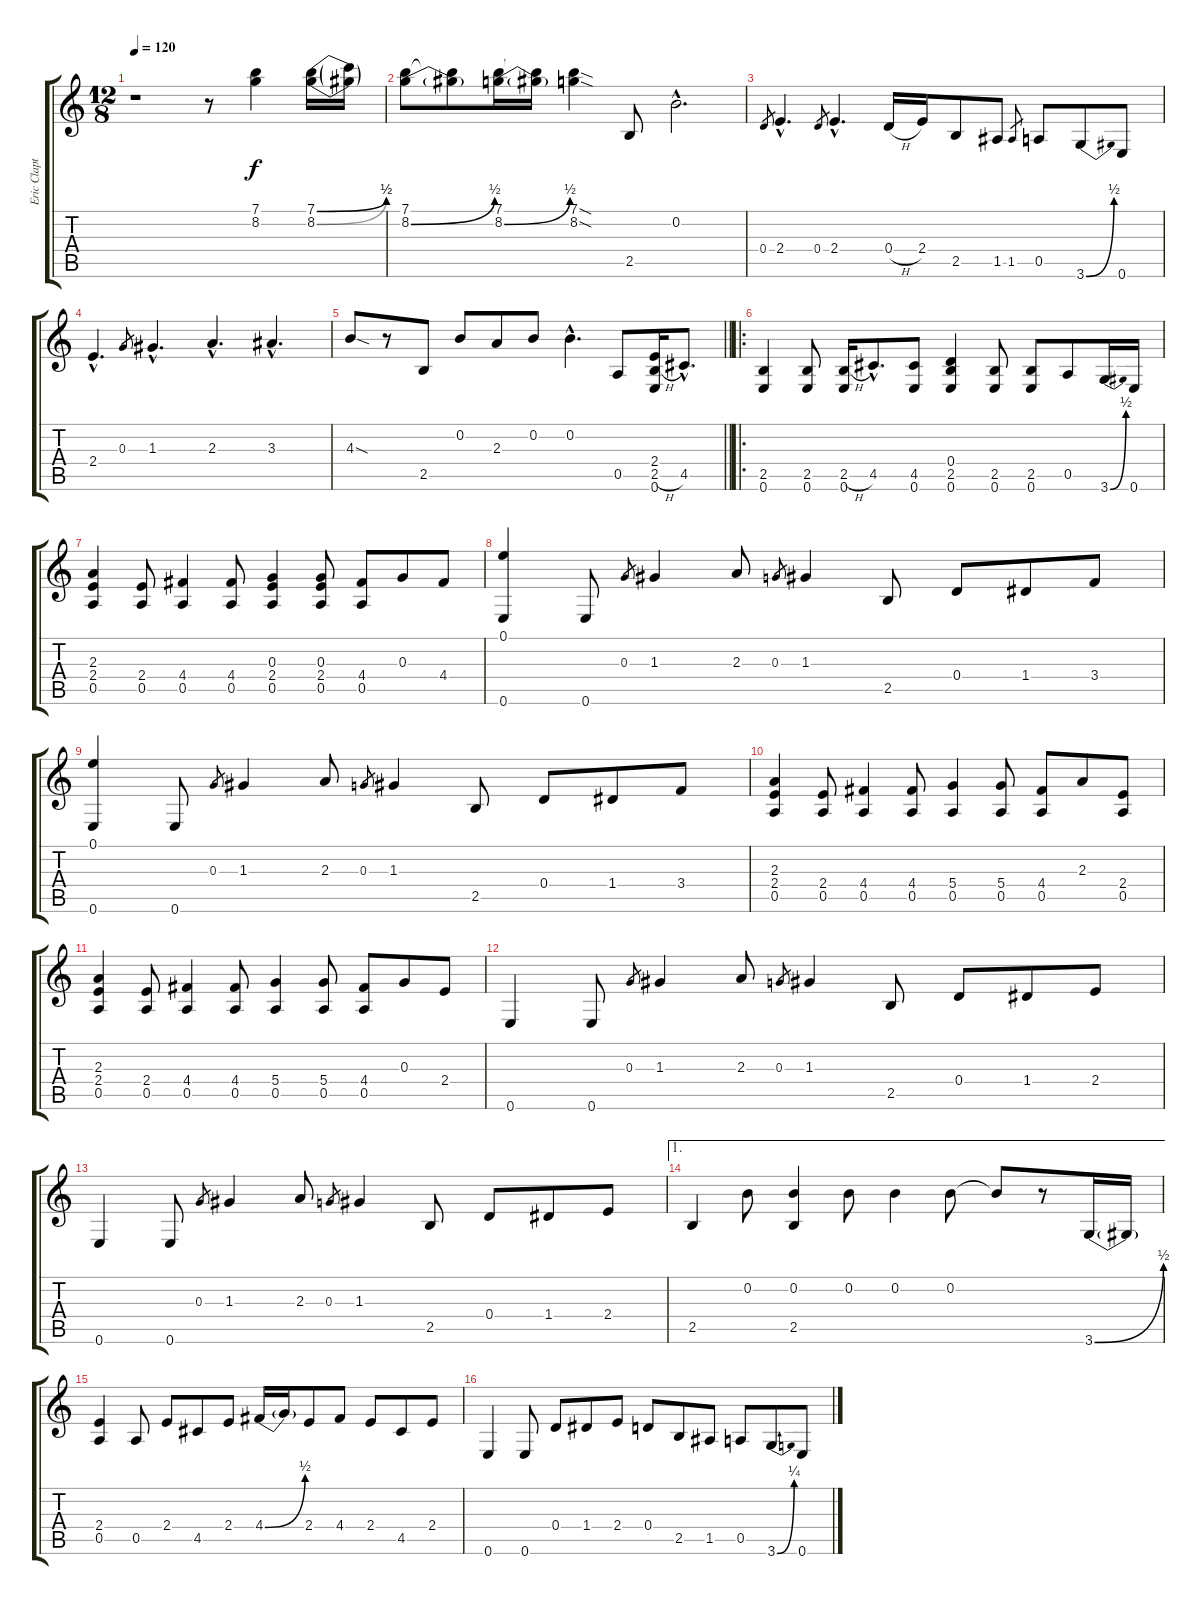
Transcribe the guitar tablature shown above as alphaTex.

\track ("Eric Clapton Guitar I" "Eric Clapt") {instrument acousticguitarnylon}
\staff {score tabs}
\tuning (E4 B3 G3 D3 A2 E2) {hide}
\ts (12 8)
\tempo 120
\clef g2
\ks c
r.1{dy f instrument acousticguitarnylon} r.8 (7.1 8.2).4 (7.1{be (bend 0 0 60 2)} 8.2{be (bend 0 0 60 2)}).16 (7.1{t} 8.2{t}).16 |
(7.1 8.2{be (bend 0 0 60 2)}).8 (7.1{t} 8.2{t}).8 (7.1 8.2{be (bend 0 0 60 2)}).16 (7.1{t} 8.2{t}).16 (7.1{sod} 8.2{sod}).4 2.5.8 0.2{hac}.2{d} |
0.4.8{gr} 2.4{hac}.4{d} 0.4.8{gr} 2.4{hac}.4{d} 0.4{h}.16 2.4.16 2.5.8 1.5.8 1.5.8{gr} 0.5.8 3.6{be (bend 0 0 60 2)}.8 0.6.8 |
2.4{hac}.4{d} 0.3.8{gr} 1.3{hac}.4{d} 2.3{hac}.4{d} 3.3{hac}.4{d} |
\barLineRight lightlight
4.3{sod}.8 r.8 2.5.8 0.2.8 2.3.8 0.2.8 0.2{hac}.4{d} 0.5.8 (2.4 2.5{h} 0.6).16 4.5{hac}.8{d} |
\ro
(2.5 0.6).4 (2.5 0.6).8 (2.5{h} 0.6).16 4.5{hac}.8{d} (4.5 0.6).8 (0.4 2.5 0.6).4 (2.5 0.6).8 (2.5 0.6).8 0.5.8 3.6{be (bend 0 0 60 2)}.16 0.6.16 |
(2.3 2.4 0.5).4 (2.4 0.5).8 (4.4 0.5).4 (4.4 0.5).8 (0.3 2.4 0.5).4 (0.3 2.4 0.5).8 (4.4 0.5).8 0.3.8 4.4.8 |
(0.1 0.6).4 0.6.8 0.3.8{gr} 1.3.4 2.3.8 0.3.8{gr} 1.3.4 2.5.8 0.4.8 1.4.8 3.4.8 |
(0.1 0.6).4 0.6.8 0.3.8{gr} 1.3.4 2.3.8 0.3.8{gr} 1.3.4 2.5.8 0.4.8 1.4.8 3.4.8 |
(2.3 2.4 0.5).4 (2.4 0.5).8 (4.4 0.5).4 (4.4 0.5).8 (5.4 0.5).4 (5.4 0.5).8 (4.4 0.5).8 2.3.8 (2.4 0.5).8 |
(2.3 2.4 0.5).4 (2.4 0.5).8 (4.4 0.5).4 (4.4 0.5).8 (5.4 0.5).4 (5.4 0.5).8 (4.4 0.5).8 0.3.8 2.4.8 |
0.6.4 0.6.8 0.3.8{gr} 1.3.4 2.3.8 0.3.8{gr} 1.3.4 2.5.8 0.4.8 1.4.8 2.4.8 |
0.6.4 0.6.8 0.3.8{gr} 1.3.4 2.3.8 0.3.8{gr} 1.3.4 2.5.8 0.4.8 1.4.8 2.4.8 |
\ae 1
2.5.4 0.2.8 (0.2 2.5).4 0.2.8 0.2.4 0.2.8 0.2{t}.8 r.8 3.6{be (bend 0 0 60 2)}.16 3.6{t}.16 |
(2.4 0.5).4 0.5.8 2.4.8 4.5.8 2.4.8 4.4{be (bend 0 0 60 2)}.16 4.4{t}.16 2.4.8 4.4.8 2.4.8 4.5.8 2.4.8 |
0.6.4 0.6.8 0.4.8 1.4.8 2.4.8 0.4.8 2.5.8 1.5.8 0.5.8 3.6{be (bend 0 0 60 1)}.8 0.6.8
